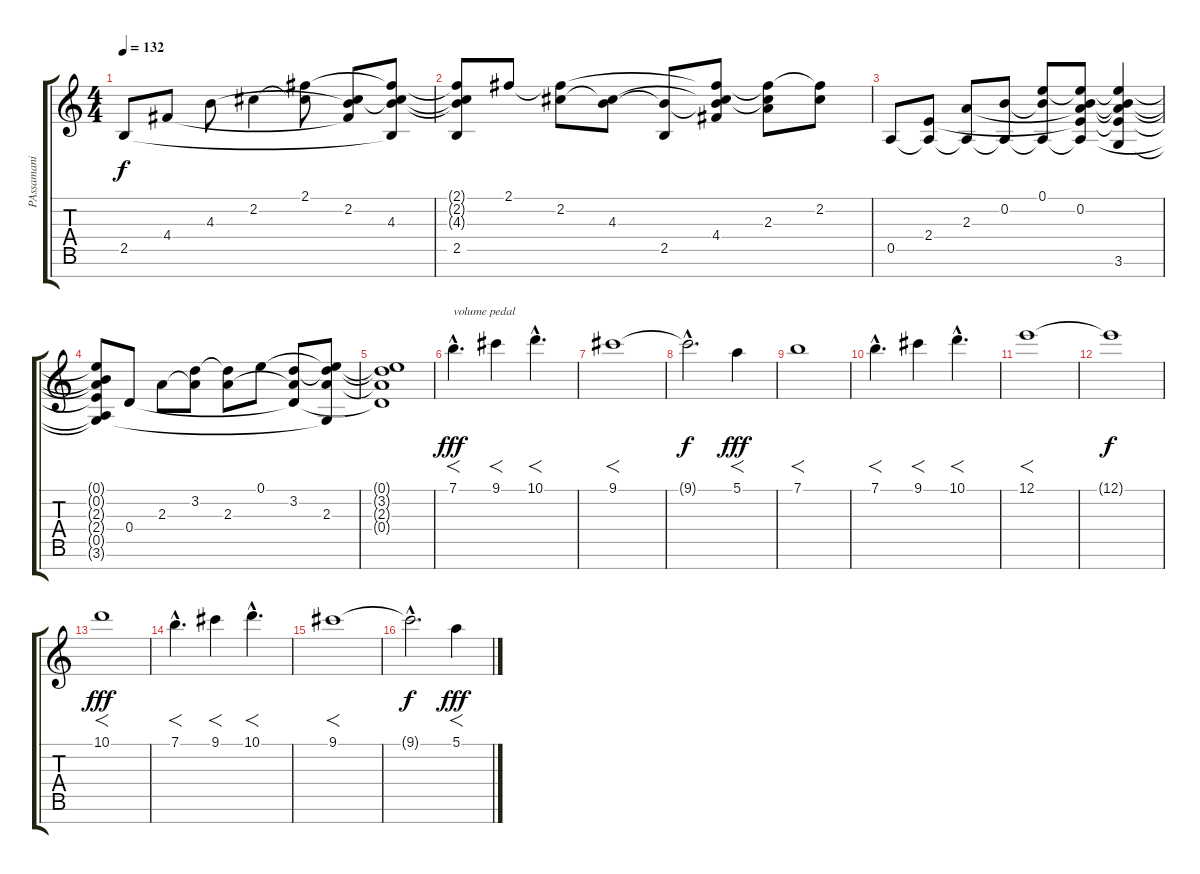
\track ("PAssamani" "PAssamani") {instrument distortionguitar}
\staff {score tabs}
\tuning (E4 B3 G3 D3 A2 E2 B1) {hide}
\ts (4 4)
\tempo 132
\clef g2
\ks c
2.5.8{dy f instrument electricguitarclean} 4.4.8 4.3.8 2.2.4 (2.1 2.2{t}).8 (2.2 4.3{t} 4.4{t}).8 (2.1{t} 2.2{t} 4.3 2.5{t}).8 |
(2.1{t} 2.2{t} 4.3{t} 2.5).8 2.1.8 (2.1{t} 2.2).8 (2.2{t} 4.3).8 (4.3{t} 2.5).8 (2.1{t} 2.2{t} 4.3{t} 4.4).8 (2.1{t} 2.2{t} 2.3).8 (2.1{t} 2.2).8 |
0.5.8 (2.4 0.5{t}).8 (2.3 0.5{t}).8 (0.2 0.5{t}).8 (0.1 0.2{t} 0.5{t}).8 (0.1{t} 0.2 2.3{t} 2.4{t} 0.5{t}).8 (0.1{t} 0.2{t} 2.3{t} 2.4{t} 3.6).4 |
(0.1{t} 0.2{t} 2.3{t} 2.4{t} 0.5{t} 3.6{t}).8 0.4.8 2.3.8 (3.2 2.3{t}).8 (3.2{t} 2.3).8 0.1.8 (3.2 2.3{t} 0.4{t}).8 (0.1{t} 3.2{t} 2.3 3.6{t}).8 |
(0.1{t} 3.2{t} 2.3{t} 0.4{t}).1 |
7.1{hac}.4{f d txt "volume pedal" dy fff instrument distortionguitar} 9.1.4{f} 10.1{hac}.4{f d} |
9.1.1{f} |
9.1{hac t}.2{d dy f} 5.1.4{f dy fff} |
7.1.1{f} |
7.1{hac}.4{f d} 9.1.4{f} 10.1{hac}.4{f d} |
12.1.1{f} |
12.1{t}.1{dy f} |
10.1.1{f dy fff} |
7.1{hac}.4{f d} 9.1.4{f} 10.1{hac}.4{f d} |
9.1.1{f} |
9.1{hac t}.2{d dy f} 5.1.4{f dy fff}
